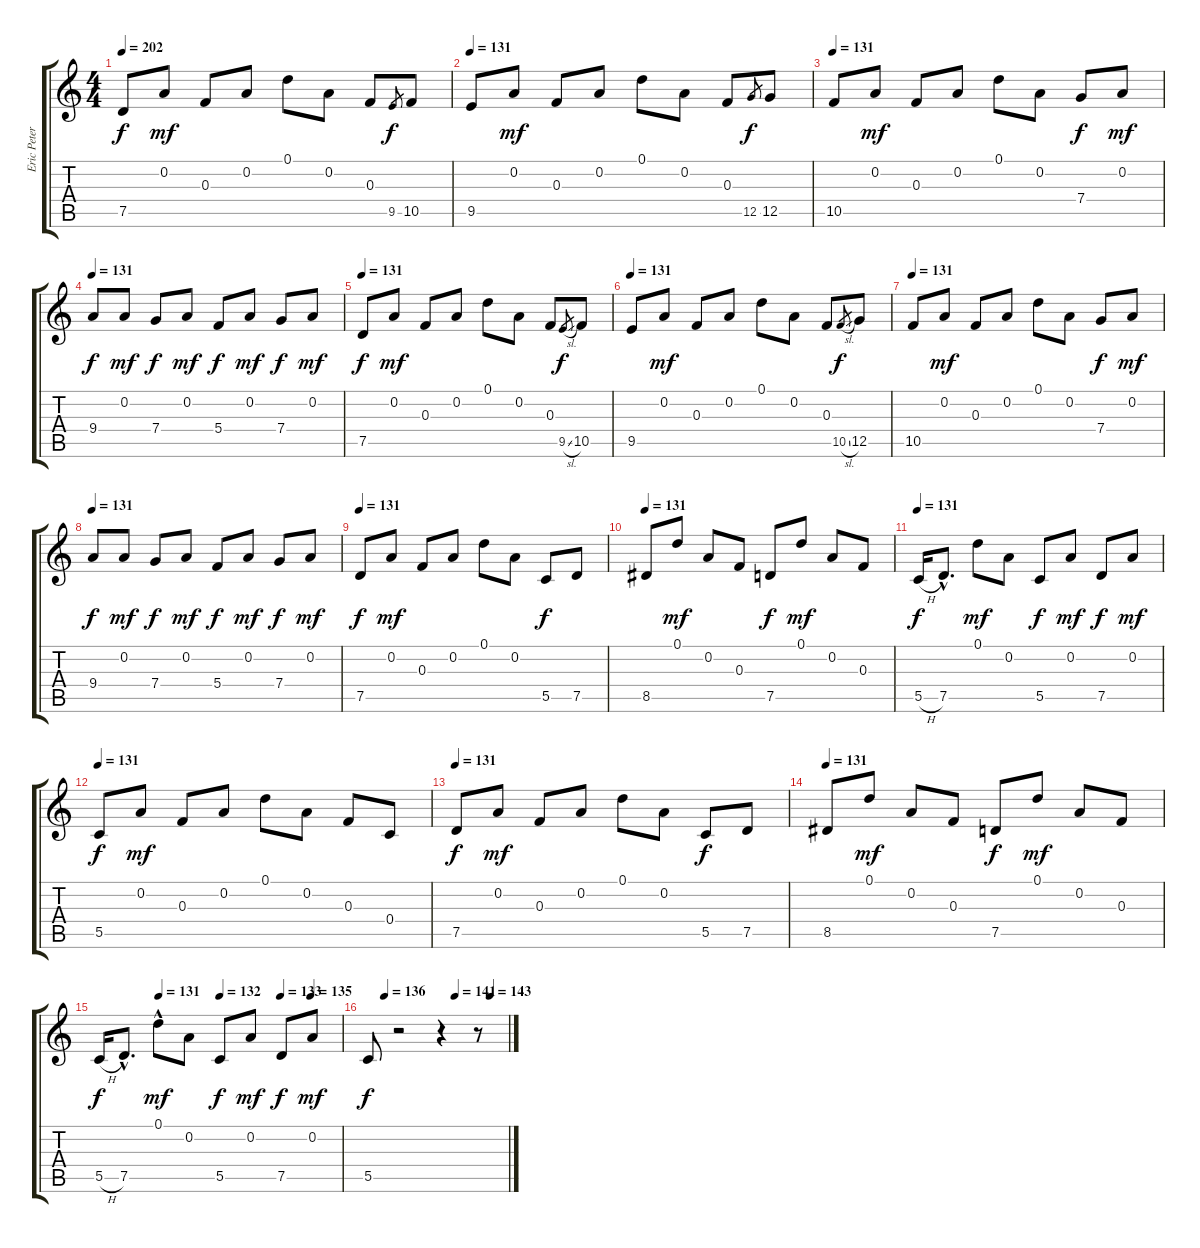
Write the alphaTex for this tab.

\track ("Eric Peterson Acoustic" "Eric Peter") {instrument acousticguitarsteel}
\staff {score tabs}
\tuning (D4 A3 F3 C3 G2 D2) {hide}
\ts (4 4)
\tempo 202
\tempo 131
\tempo 202
\clef g2
\ks c
7.5.8{dy f instrument acousticguitarsteel} 0.2.8{dy mf} 0.3.8 0.2.8 0.1.8 0.2.8 0.3.8 9.5.8{gr dy f} 10.5.8 |
\tempo 131
9.5.8 0.2.8{dy mf} 0.3.8 0.2.8 0.1.8 0.2.8 0.3.8 12.5.8{gr dy f} 12.5.8 |
\tempo 131
10.5.8 0.2.8{dy mf} 0.3.8 0.2.8 0.1.8 0.2.8 7.4.8{dy f} 0.2.8{dy mf} |
\tempo 131
9.4.8{dy f} 0.2.8{dy mf} 7.4.8{dy f} 0.2.8{dy mf} 5.4.8{dy f} 0.2.8{dy mf} 7.4.8{dy f} 0.2.8{dy mf} |
\tempo 131
7.5.8{dy f} 0.2.8{dy mf} 0.3.8 0.2.8 0.1.8 0.2.8 0.3.8 9.5{sl}.8{gr dy f} 10.5.8 |
\tempo 131
9.5.8 0.2.8{dy mf} 0.3.8 0.2.8 0.1.8 0.2.8 0.3.8 10.5{sl}.8{gr dy f} 12.5.8 |
\tempo 131
10.5.8 0.2.8{dy mf} 0.3.8 0.2.8 0.1.8 0.2.8 7.4.8{dy f} 0.2.8{dy mf} |
\tempo 131
9.4.8{dy f} 0.2.8{dy mf} 7.4.8{dy f} 0.2.8{dy mf} 5.4.8{dy f} 0.2.8{dy mf} 7.4.8{dy f} 0.2.8{dy mf} |
\tempo 131
7.5.8{dy f} 0.2.8{dy mf} 0.3.8 0.2.8 0.1.8 0.2.8 5.5.8{dy f} 7.5.8 |
\tempo 131
8.5.8 0.1.8{dy mf} 0.2.8 0.3.8 7.5.8{dy f} 0.1.8{dy mf} 0.2.8 0.3.8 |
\tempo 131
5.5{h}.16{dy f} 7.5{hac}.8{d} 0.1.8{dy mf} 0.2.8 5.5.8{dy f} 0.2.8{dy mf} 7.5.8{dy f} 0.2.8{dy mf} |
\tempo 131
5.5.8{dy f} 0.2.8{dy mf} 0.3.8 0.2.8 0.1.8 0.2.8 0.3.8 0.4.8 |
\tempo 131
7.5.8{dy f} 0.2.8{dy mf} 0.3.8 0.2.8 0.1.8 0.2.8 5.5.8{dy f} 7.5.8 |
\tempo 131
8.5.8 0.1.8{dy mf} 0.2.8 0.3.8 7.5.8{dy f} 0.1.8{dy mf} 0.2.8 0.3.8 |
\tempo (131 0.25)
\tempo (132 0.5)
\tempo (133 0.75)
\tempo (135 0.875)
5.5{h}.16{dy f} 7.5{hac}.8{d} 0.1{hac}.8{dy mf} 0.2.8 5.5.8{dy f} 0.2.8{dy mf} 7.5.8{dy f} 0.2.8{dy mf} |
\tempo (136 0.125)
\tempo (141 0.625)
\tempo (143 0.875)
5.5.8{dy f} r.2 r.4 r.8
